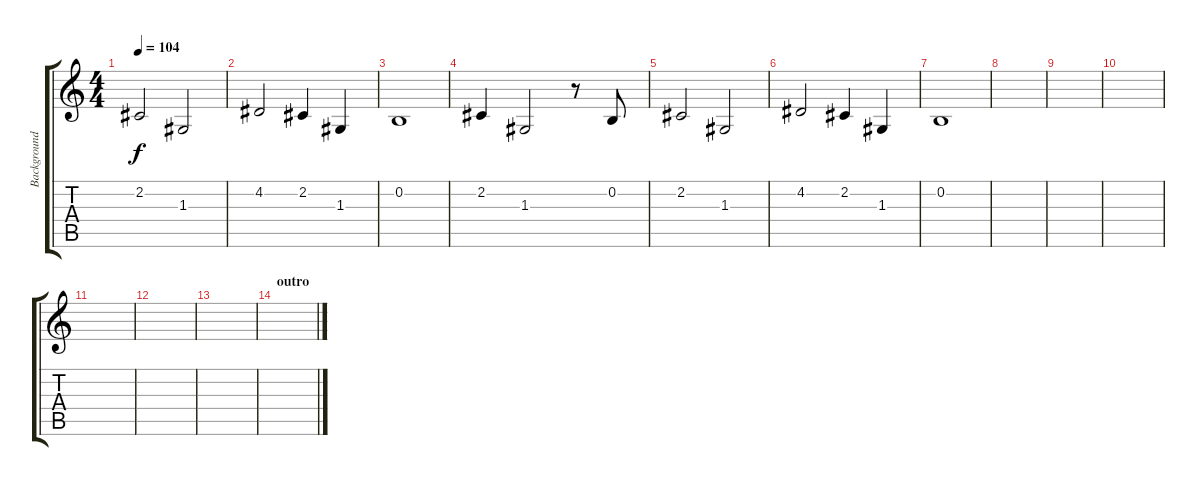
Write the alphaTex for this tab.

\track ("Background Chant" "Background") {instrument pad6metallic}
\staff {score tabs}
\tuning (E4 B3 G3 D3 A2 E2) {hide}
\ts (4 4)
\tempo 104
\clef g2
\ks c
2.2.2{dy f} 1.3.2 |
4.2.2 2.2.4 1.3.4 |
0.2.1 |
2.2.4 1.3.2 r.8 0.2.8 |
2.2.2 1.3.2 |
4.2.2 2.2.4 1.3.4 |
0.2.1 |
|
|
|
|
|
|
\section ("" "outro")
